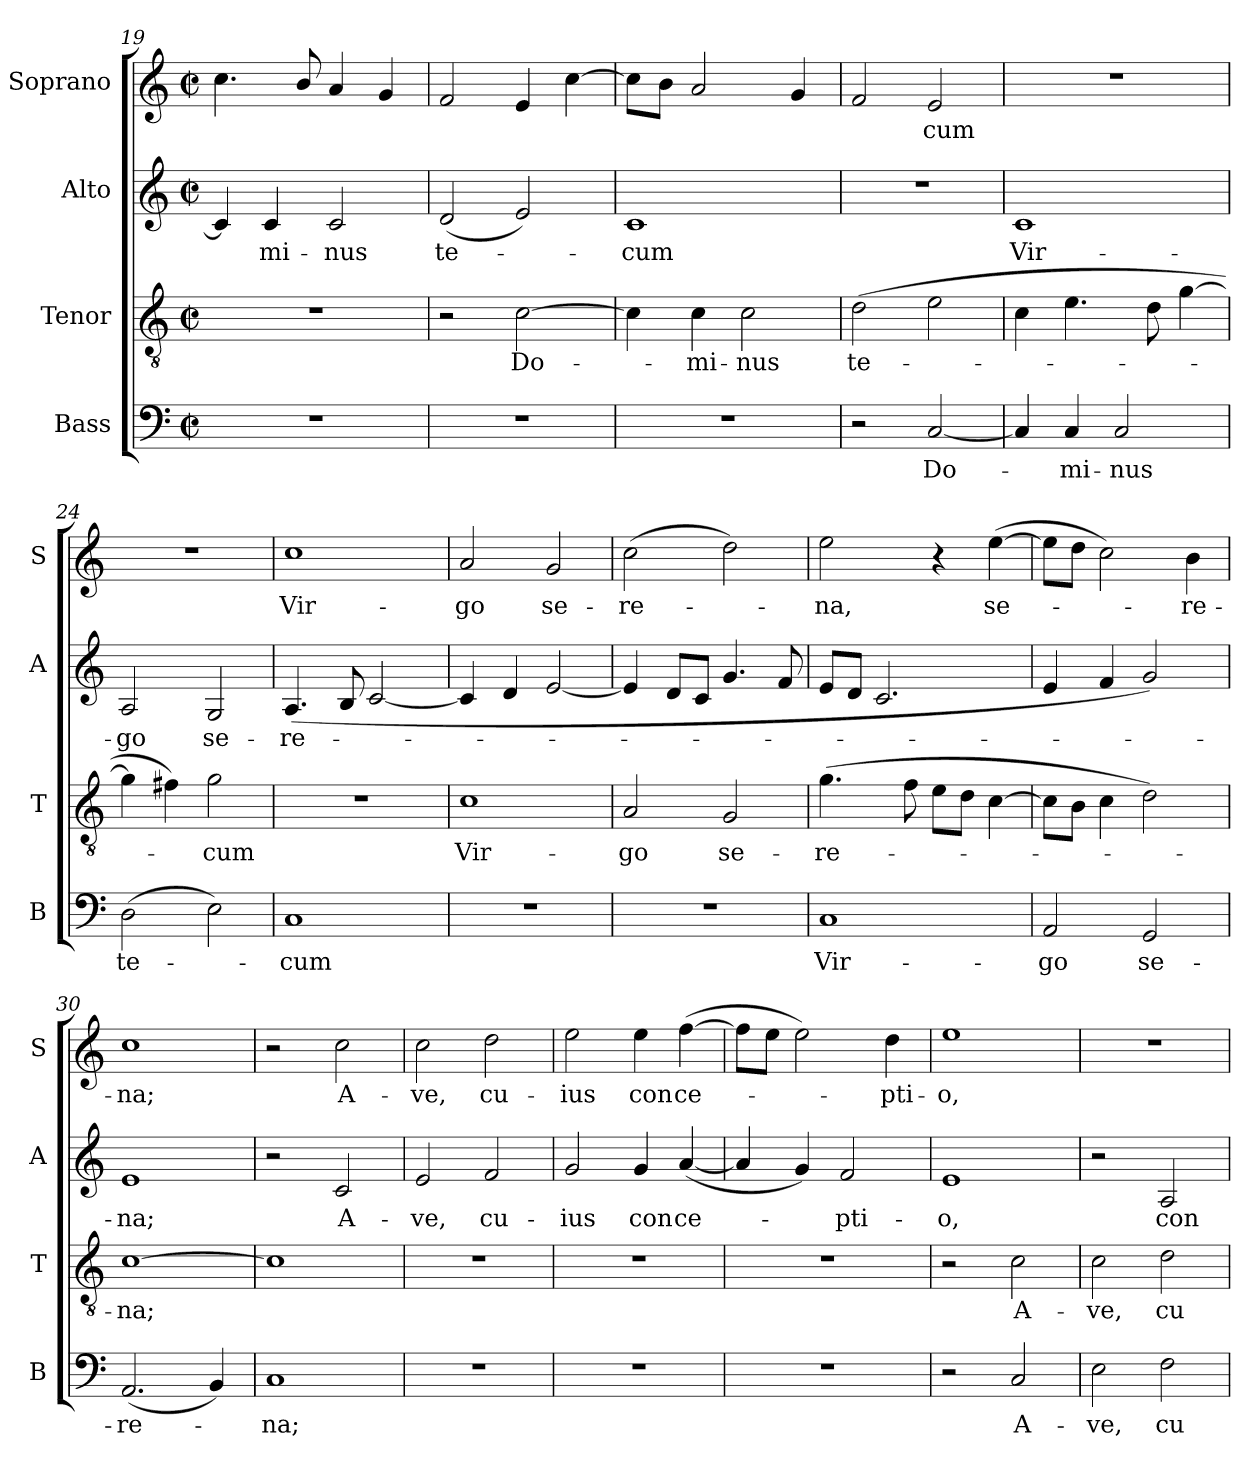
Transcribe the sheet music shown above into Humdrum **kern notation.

**kern	**text	**kern	**text	**kern	**text	**kern	**text
*part4	*part4	*part3	*part3	*part2	*part2	*part1	*part1
*staff4	*staff4	*staff3	*staff3	*staff2	*staff2	*staff1	*staff1
*I"Bass	*	*I"Tenor	*	*I"Alto	*	*I"Soprano	*
*I'B	*	*I'T	*	*I'A	*	*I'S	*
!!LO:LB:g=z
*clefF4	*	*clefGv2	*	*clefG2	*	*clefG2	*
*k[]	*	*k[]	*	*k[]	*	*k[]	*
*M2/2	*	*M2/2	*	*M2/2	*	*M2/2	*
*met(c|)	*	*met(c|)	*	*met(c|)	*	*met(c|)	*
=19	=19	=19	=19	=19	=19	=19	=19
1r	.	1r	.	4c/]	.	4.cc\	.
!	!	!	!	!	!LO:LY:b	!	!
.	.	.	.	4c/	mi-	.	.
.	.	.	.	.	.	8b/	.
!	!	!	!	!	!LO:LY:b	!	!
.	.	.	.	2c/	-nus	4a/	.
.	.	.	.	.	.	4g/	.
=20	=20	=20	=20	=20	=20	=20	=20
!	!	!	!	!	!LO:LY:b	!	!
1r	.	2r	.	(<2d/	te-	2f/	.
!	!	!	!LO:LY:b	!	!	!	!
.	.	[2c\	Do-	2e/)	.	4e/	.
.	.	.	.	.	.	[4cc\	.
=21	=21	=21	=21	=21	=21	=21	=21
!	!	!	!	!	!LO:LY:b	!	!
1r	.	4c\]	.	1c	cum	8cc\L]	.
.	.	.	.	.	.	8b\J	.
!	!	!	!LO:LY:b	!	!	!	!
.	.	4c\	mi-	.	.	2a/	.
!	!	!	!LO:LY:b	!	!	!	!
.	.	2c\	-nus	.	.	.	.
.	.	.	.	.	.	4g/	.
=22	=22	=22	=22	=22	=22	=22	=22
!	!	!	!LO:LY:b	!	!	!	!
2r	.	(>2d\	te-	1r	.	2f/	.
!	!LO:LY:b	!	!	!	!	!	!LO:LY:b
[2C/	Do-	2e\	.	.	.	2e/	cum
=23	=23	=23	=23	=23	=23	=23	=23
!	!	!	!	!	!LO:LY:b	!	!
4C/]	.	4c\	.	1c	Vir-	1r	.
!	!LO:LY:b	!	!	!	!	!	!
4C/	mi-	4.e\	.	.	.	.	.
!	!LO:LY:b	!	!	!	!	!	!
2C/	-nus	.	.	.	.	.	.
.	.	8d\	.	.	.	.	.
.	.	[4g\	.	.	.	.	.
=24	=24	=24	=24	=24	=24	=24	=24
!	!LO:LY:b	!	!	!	!LO:LY:b	!	!
(>2D\	te-	4g\]	.	2A/	-go	1r	.
.	.	4f#X\)	.	.	.	.	.
!	!	!	!LO:LY:b	!	!LO:LY:b	!	!
2E\)	.	2g\	cum	2G/	se-	.	.
=25	=25	=25	=25	=25	=25	=25	=25
!	!LO:LY:b	!	!	!	!LO:LY:b	!	!LO:LY:b
1C	cum	1r	.	(<4.A/	-re-	1cc	Vir-
.	.	.	.	8B/	.	.	.
.	.	.	.	[2c/	.	.	.
=26	=26	=26	=26	=26	=26	=26	=26
!	!	!	!LO:LY:b	!	!	!	!LO:LY:b
1r	.	1c	Vir-	4c/]	.	2a/	-go
.	.	.	.	4d/	.	.	.
!	!	!	!	!	!	!	!LO:LY:b
.	.	.	.	[2e/	.	2g/	se-
=27	=27	=27	=27	=27	=27	=27	=27
!	!	!	!LO:LY:b	!	!	!	!LO:LY:b
1r	.	2A/	-go	4e/]	.	(>2cc\	-re-
.	.	.	.	8d/L	.	.	.
.	.	.	.	8c/J	.	.	.
!	!	!	!LO:LY:b	!	!	!	!
.	.	2G/	se-	4.g/	.	2dd\)	.
.	.	.	.	8f/	.	.	.
!!LO:PB:g=z
=28	=28	=28	=28	=28	=28	=28	=28
!	!LO:LY:b	!	!LO:LY:b	!	!	!	!LO:LY:b
1C	Vir-	(>4.g\	-re-	8e/L	.	2ee\	na,
.	.	.	.	8d/J	.	.	.
.	.	.	.	2.c/	.	.	.
.	.	8f\	.	.	.	.	.
.	.	8e\L	.	.	.	4r	.
.	.	8d\J	.	.	.	.	.
!	!	!	!	!	!	!	!LO:LY:b
.	.	[4c\	.	.	.	(>[4ee\	se-
=29	=29	=29	=29	=29	=29	=29	=29
!	!LO:LY:b	!	!	!	!	!	!
2AA/	-go	8c\L]	.	4e/	.	8ee\L]	.
.	.	8B\J	.	.	.	8dd\J	.
.	.	4c\	.	4f/	.	2cc\)	.
!	!LO:LY:b	!	!	!	!	!	!
2GG/	se-	2d\)	.	2g/)	.	.	.
!	!	!	!	!	!	!	!LO:LY:b
.	.	.	.	.	.	4b\	re-
=30	=30	=30	=30	=30	=30	=30	=30
!	!LO:LY:b	!	!LO:LY:b	!	!LO:LY:b	!	!LO:LY:b
(<2.AA/	-re-	[1c	na;	1e	na;	1cc	-na;
4BB/)	.	.	.	.	.	.	.
=31	=31	=31	=31	=31	=31	=31	=31
!	!LO:LY:b	!	!	!	!	!	!
1C	na;	1c]	.	2r	.	2r	.
!	!	!	!	!	!LO:LY:b	!	!LO:LY:b
.	.	.	.	2c/	A-	2cc\	A-
=32	=32	=32	=32	=32	=32	=32	=32
!	!	!	!	!	!LO:LY:b	!	!LO:LY:b
1r	.	1r	.	2e/	-ve,	2cc\	-ve,
!	!	!	!	!	!LO:LY:b	!	!LO:LY:b
.	.	.	.	2f/	cu-	2dd\	cu-
=33	=33	=33	=33	=33	=33	=33	=33
!	!	!	!	!	!LO:LY:b	!	!LO:LY:b
1r	.	1r	.	2g/	-ius	2ee\	-ius
!	!	!	!	!	!LO:LY:b	!	!LO:LY:b
.	.	.	.	4g/	con	4ee\	con
!	!	!	!	!	!LO:LY:b	!	!LO:LY:b
.	.	.	.	(<[4a/	ce-	(>[4ff\	ce-
=34	=34	=34	=34	=34	=34	=34	=34
1r	.	1r	.	4a/]	.	8ff\L]	.
.	.	.	.	.	.	8ee\J	.
.	.	.	.	4g/)	.	2ee\)	.
!	!	!	!	!	!LO:LY:b	!	!
.	.	.	.	2f/	pti-	.	.
!	!	!	!	!	!	!	!LO:LY:b
.	.	.	.	.	.	4dd\	pti-
=35	=35	=35	=35	=35	=35	=35	=35
!	!	!	!	!	!LO:LY:b	!	!LO:LY:b
2r	.	2r	.	1e	-o,	1ee	-o,
!	!LO:LY:b	!	!LO:LY:b	!	!	!	!
2C/	A-	2c\	A-	.	.	.	.
=36	=36	=36	=36	=36	=36	=36	=36
!	!LO:LY:b	!	!LO:LY:b	!	!	!	!
2E\	-ve,	2c\	-ve,	2r	.	1r	.
!	!LO:LY:b	!	!LO:LY:b	!	!LO:LY:b	!	!
2F\	cu-	2d\	cu-	2A/	con-	.	.
=	=	=	=	=	=	=	=
*-	*-	*-	*-	*-	*-	*-	*-
